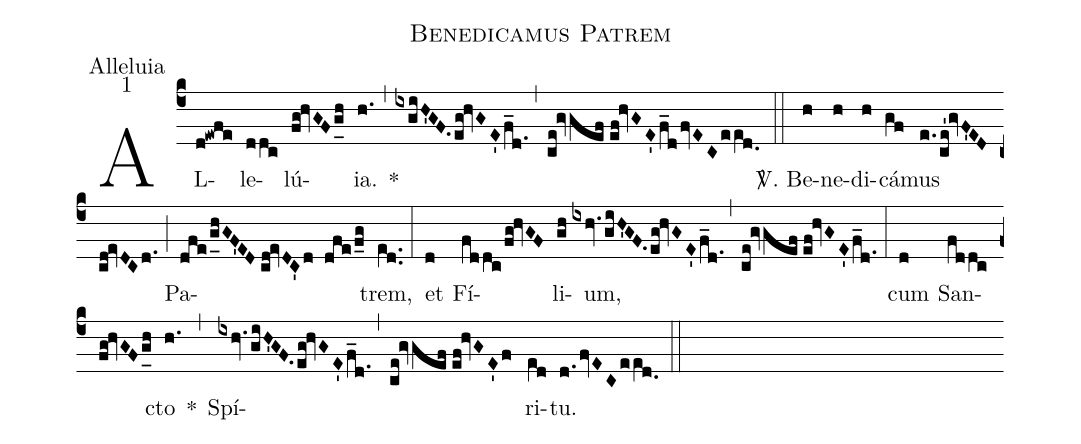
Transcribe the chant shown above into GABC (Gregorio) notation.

name:Benedicamus Patrem;
office-part:Alleluia;
mode:1;
%%
(c4) AL(d!ewfe)le(ddc)lú(fg!hvGFg_[uh:l]h){ia}.(h.) *(,) (ixgiH'GF.eg!hvGE'f_d.) (,) (ce!gvgef//ef!hvGE'f_dfvECee[ll:1]d.0) (::) <sp>V/</sp>. Be(h)ne(h)di(h)cá(gf)mus(e./ce'!gvF'ED//cd!evDCd.) (;) Pa(dfe/g_[uh:l]hGF'ED//cd!evDC'd dfe/f_g)trem,(e[ll:1]d..) (:) et(d) Fí(fddc/fg!hvGF)li(gh)um,(ixhv.giH'GF.eg!hvGE'f_d.) (,) (ce!gvgef//ef!hvGE'f_d.) (:) cum(d) San(fddc/fg!hvGFg_[uh:l]h)cto(h.) *(,) Spí(ixhv.giH'GF.eg!hvGE'f_d.)(,)(ce!gvgef//ef!hvGE'f)ri(e[ll:1]d)tu.(d.fvECee[ll:1]d.0) (::)
